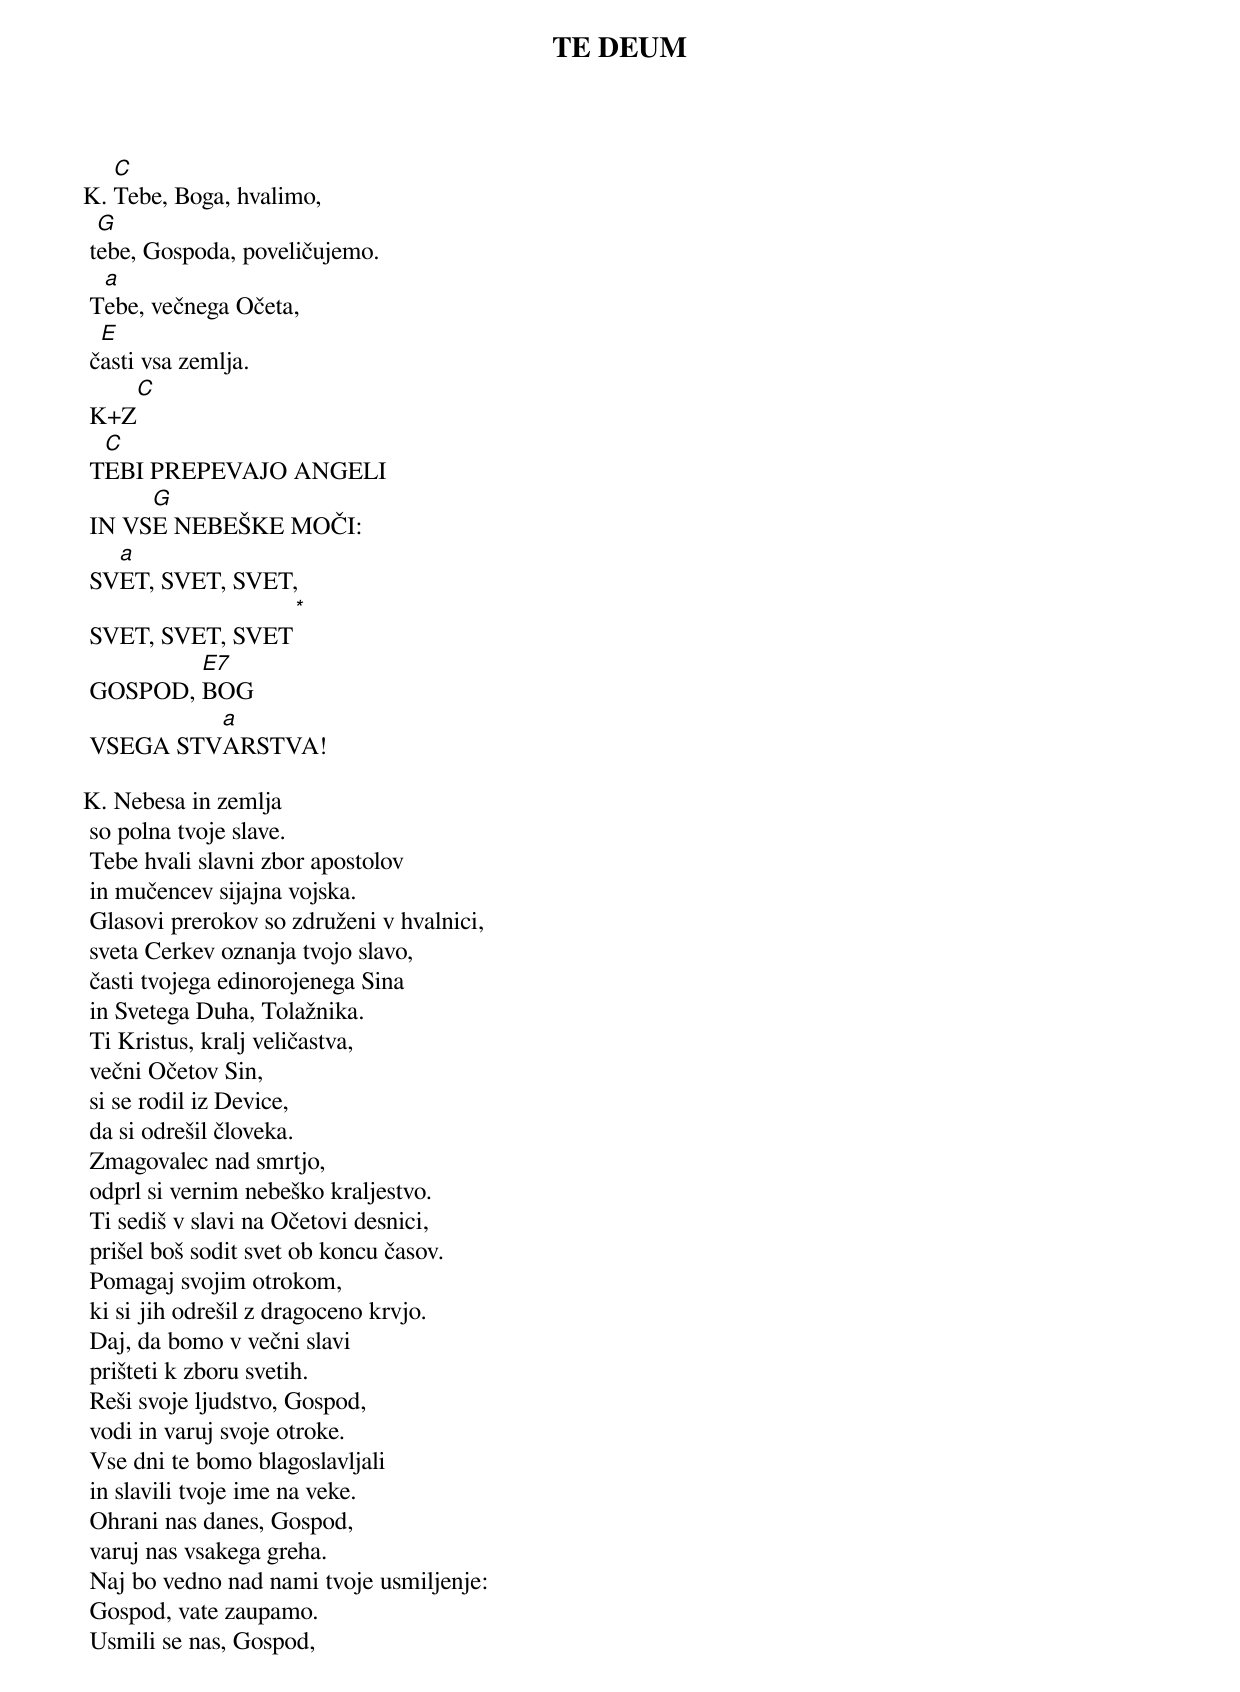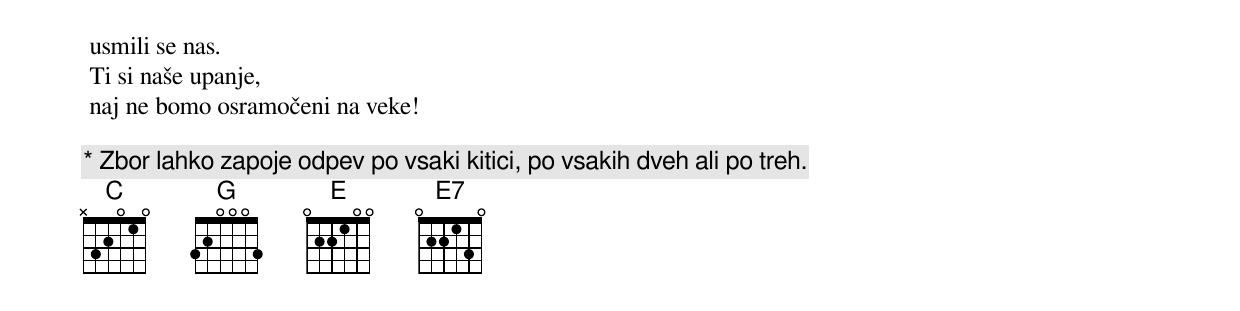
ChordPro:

{title: TE DEUM}

K.	[C]Tebe, Boga, hvalimo,
	t[G]ebe, Gospoda, poveličujemo.
	T[a]ebe, večnega Očeta,
	č[E]asti vsa zemlja.
	K+Z[C]
	T[C]EBI PREPEVAJO ANGELI
	IN VS[G]E NEBEŠKE MOČI:
	SV[a]ET, SVET, SVET,
	SVET, SVET, SVET[*]
	GOSPOD, [E7]BOG
	VSEGA STV[a]ARSTVA!

K.	Nebesa in zemlja
	so polna tvoje slave.
	Tebe hvali slavni zbor apostolov
	in mučencev sijajna vojska.
	Glasovi prerokov so združeni v hvalnici,
	sveta Cerkev oznanja tvojo slavo,
	časti tvojega edinorojenega Sina
	in Svetega Duha, Tolažnika.
	Ti Kristus, kralj veličastva,
	večni Očetov Sin,
	si se rodil iz Device,
	da si odrešil človeka.
	Zmagovalec nad smrtjo,
	odprl si vernim nebeško kraljestvo.
	Ti sediš v slavi na Očetovi desnici,
	prišel boš sodit svet ob koncu časov.
	Pomagaj svojim otrokom,
	ki si jih odrešil z dragoceno krvjo.
	Daj, da bomo v večni slavi
	prišteti k zboru svetih.
	Reši svoje ljudstvo, Gospod,
	vodi in varuj svoje otroke.
	Vse dni te bomo blagoslavljali
	in slavili tvoje ime na veke.
	Ohrani nas danes, Gospod,
	varuj nas vsakega greha.
	Naj bo vedno nad nami tvoje usmiljenje:
	Gospod, vate zaupamo.
	Usmili se nas, Gospod,
	usmili se nas.
	Ti si naše upanje,
	naj ne bomo osramočeni na veke!

{comment: * Zbor lahko zapoje odpev po vsaki kitici, po vsakih dveh ali po treh.}
